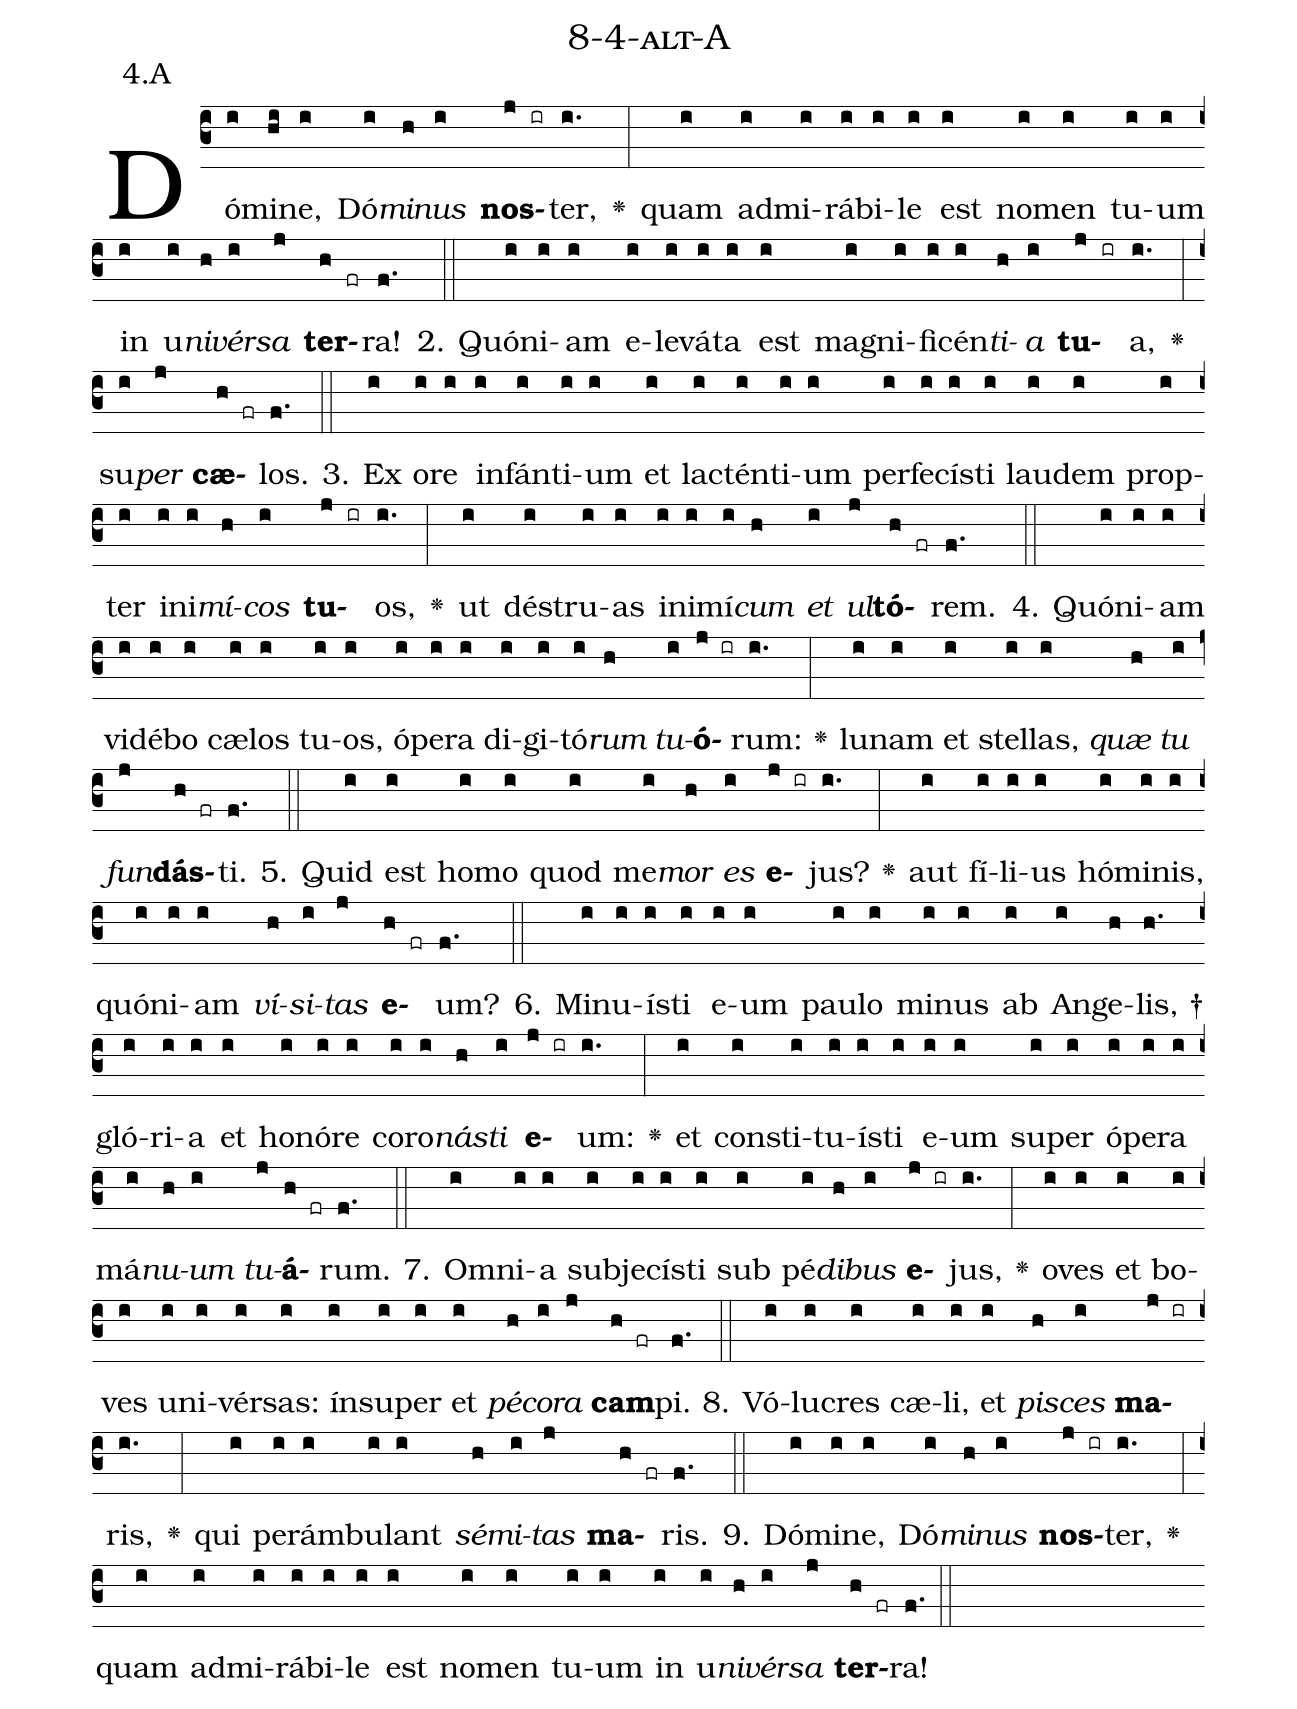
name: 8-4-alt-A;
annotation: 4.A;
%%
(c3)Dó(i)mi(hi)ne,(i) Dó(i)<i>mi</i>(h)<i>nus</i>(i) <b>nos</b>(j ir)ter,(i.) <v>\greheightstar</v>(:) quam(i) ad(i)mi(i)rá(i)bi(i)le(i) est(i) no(i)men(i) tu(i)um(i) in(i) u(i)<i>ni</i>(h)<i>vér</i>(i)<i>sa</i>(j) <b>ter</b>(h fr)ra!(f.) (::)
2. Quón(i)i(i)am(i) e(i)le(i)vá(i)ta(i) est(i) ma(i)gni(i)fi(i)cén(i)<i>ti</i>(h)<i>a</i>(i) <b>tu</b>(j ir)a,(i.) <v>\greheightstar</v>(:) su(i)<i>per</i>(j) <b>cæ</b>(h fr)los.(f.) (::)
3. Ex(i) o(i)re(i) in(i)fán(i)ti(i)um(i) et(i) lac(i)tén(i)ti(i)um(i) per(i)fe(i)cís(i)ti(i) lau(i)dem(i) prop(i)ter(i) in(i)i(i)<i>mí</i>(h)<i>cos</i>(i) <b>tu</b>(j ir)os,(i.) <v>\greheightstar</v>(:) ut(i) dé(i)stru(i)as(i) in(i)i(i)mí(i)<i>cum</i>(h) <i>et</i>(i) <i>ul</i>(j)<b>tó</b>(h fr)rem.(f.) (::)
4. Quón(i)i(i)am(i) vi(i)dé(i)bo(i) cæ(i)los(i) tu(i)os,(i) ó(i)pe(i)ra(i) di(i)gi(i)tó(i)<i>rum</i>(h) <i>tu</i>(i)<b>ó</b>(j ir)rum:(i.) <v>\greheightstar</v>(:) lu(i)nam(i) et(i) stel(i)las,(i) <i>quæ</i>(h) <i>tu</i>(i) <i>fun</i>(j)<b>dás</b>(h fr)ti.(f.) (::)
5. Quid(i) est(i) ho(i)mo(i) quod(i) me(i)<i>mor</i>(h) <i>es</i>(i) <b>e</b>(j ir)jus?(i.) <v>\greheightstar</v>(:) aut(i) fí(i)li(i)us(i) hó(i)mi(i)nis,(i) quón(i)i(i)am(i) <i>ví</i>(h)<i>si</i>(i)<i>tas</i>(j) <b>e</b>(h fr)um?(f.) (::)
6. Mi(i)nu(i)ís(i)ti(i) e(i)um(i) pau(i)lo(i) mi(i)nus(i) ab(i) An(i)ge(h)lis, †(h.) gló(i)ri(i)a(i) et(i) ho(i)nó(i)re(i) co(i)ro(i)<i>nás</i>(h)<i>ti</i>(i) <b>e</b>(j ir)um:(i.) <v>\greheightstar</v>(:) et(i) con(i)sti(i)tu(i)ís(i)ti(i) e(i)um(i) su(i)per(i) ó(i)pe(i)ra(i) má(i)<i>nu</i>(h)<i>um</i>(i) <i>tu</i>(j)<b>á</b>(h fr)rum.(f.) (::)
7. Om(i)ni(i)a(i) sub(i)je(i)cís(i)ti(i) sub(i) pé(i)<i>di</i>(h)<i>bus</i>(i) <b>e</b>(j ir)jus,(i.) <v>\greheightstar</v>(:) o(i)ves(i) et(i) bo(i)ves(i) u(i)ni(i)vér(i)sas:(i) ín(i)su(i)per(i) et(i) <i>pé</i>(h)<i>co</i>(i)<i>ra</i>(j) <b>cam</b>(h fr)pi.(f.) (::)
8. Vó(i)lu(i)cres(i) cæ(i)li,(i) et(i) <i>pi</i>(h)<i>sces</i>(i) <b>ma</b>(j ir)ris,(i.) <v>\greheightstar</v>(:) qui(i) per(i)ám(i)bu(i)lant(i) <i>sé</i>(h)<i>mi</i>(i)<i>tas</i>(j) <b>ma</b>(h fr)ris.(f.) (::)
9. Dó(i)mi(i)ne,(i) Dó(i)<i>mi</i>(h)<i>nus</i>(i) <b>nos</b>(j ir)ter,(i.) <v>\greheightstar</v>(:) quam(i) ad(i)mi(i)rá(i)bi(i)le(i) est(i) no(i)men(i) tu(i)um(i) in(i) u(i)<i>ni</i>(h)<i>vér</i>(i)<i>sa</i>(j) <b>ter</b>(h fr)ra!(f.) (::)
